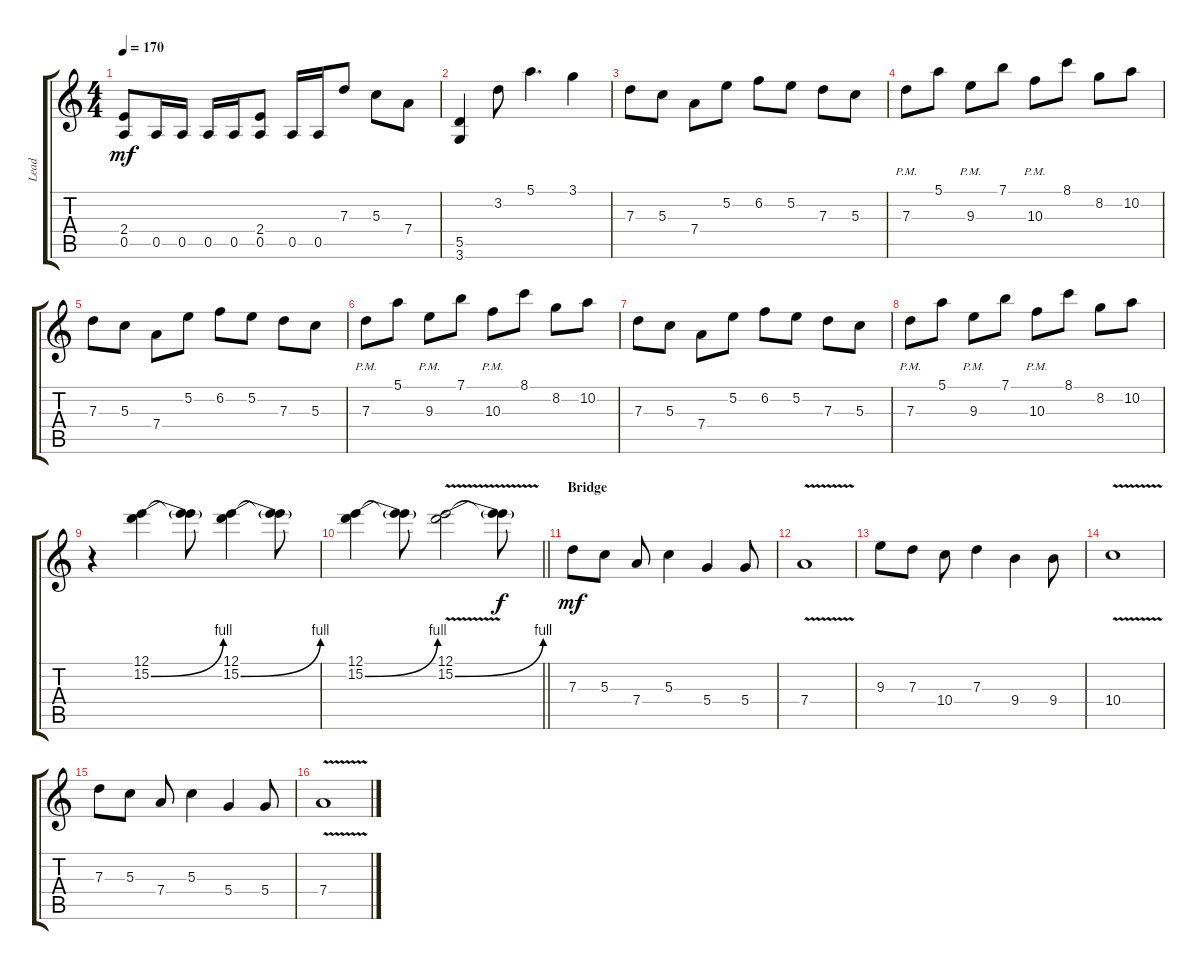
\track ("Lead" "Lead") {instrument distortionguitar}
\staff {score tabs}
\tuning (E4 B3 G3 D3 A2 E2) {hide}
\ts (4 4)
\tempo 170
\clef g2
\ks c
(2.4 0.5).8{dy mf} 0.5.16 0.5.16 0.5.16 0.5.16 (2.4 0.5).8 0.5.16 0.5.16 7.3.8 5.3.8 7.4.8 |
(5.5 3.6).4 3.2.8 5.1.4{d} 3.1.4 |
7.3.8 5.3.8 7.4.8 5.2.8 6.2.8 5.2.8 7.3.8 5.3.8 |
7.3{pm}.8 5.1.8 9.3{pm}.8 7.1.8 10.3{pm}.8 8.1.8 8.2.8 10.2.8 |
7.3.8 5.3.8 7.4.8 5.2.8 6.2.8 5.2.8 7.3.8 5.3.8 |
7.3{pm}.8 5.1.8 9.3{pm}.8 7.1.8 10.3{pm}.8 8.1.8 8.2.8 10.2.8 |
7.3.8 5.3.8 7.4.8 5.2.8 6.2.8 5.2.8 7.3.8 5.3.8 |
7.3{pm}.8 5.1.8 9.3{pm}.8 7.1.8 10.3{pm}.8 8.1.8 8.2.8 10.2.8 |
r.4 (12.1 15.2{be (bend 0 0 60 4)}).4 (12.1{t} 15.2{t}).8 (12.1 15.2{be (bend 0 0 60 4)}).4 (12.1{t} 15.2{t}).8 |
\barLineRight lightlight
(12.1 15.2{be (bend 0 0 60 4)}).4 (12.1{t} 15.2{t}).8 (12.1 15.2{be (bend 0 0 60 4) v}).2 (12.1{t} 15.2{t}).8{dy f} |
\section ("" "Bridge")
7.3.8{dy mf} 5.3.8 7.4.8 5.3.4 5.4.4 5.4.8 |
7.4{v}.1 |
9.3.8 7.3.8 10.4.8 7.3.4 9.4.4 9.4.8 |
10.4{v}.1 |
7.3.8 5.3.8 7.4.8 5.3.4 5.4.4 5.4.8 |
7.4{v}.1
